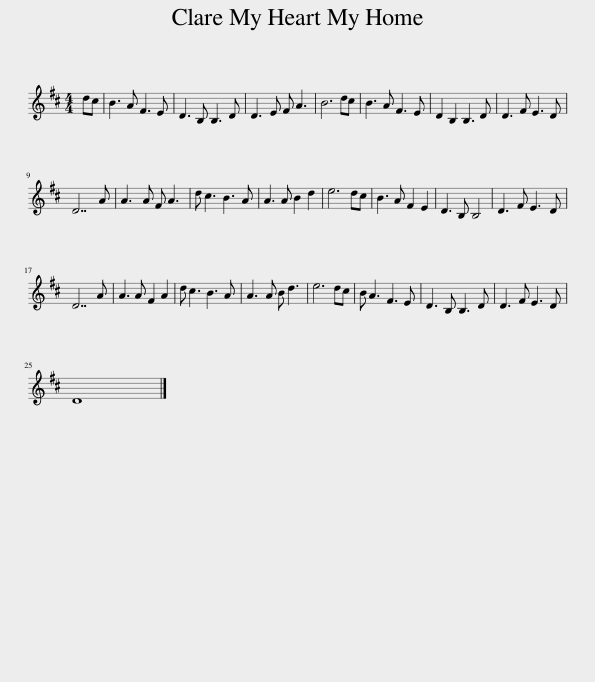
X:1
L:1/8
M:4/4
I:linebreak $
K:Bmin
V:1 treble
V:1
 dc | B3 A F3 E | D3 B, B,3 D | D3 E F A3 | B6 dc | %5
 B3 A F3 E | D2 B,2 B,3 D | D3 F E3 D |$ D7 A | A3 A F A3 | %10
 d c3 B3 A | A3 A B2 d2 | e6 dc | B3 A F2 E2 | D3 B, B,4 | %15
 D3 F E3 D |$ D7 A | A3 A F2 A2 | d c3 B3 A | A3 A B d3 | %20
 e6 dc | B A3 F3 E | D3 B, B,3 D | D3 F E3 D |$ D8 |] %25
